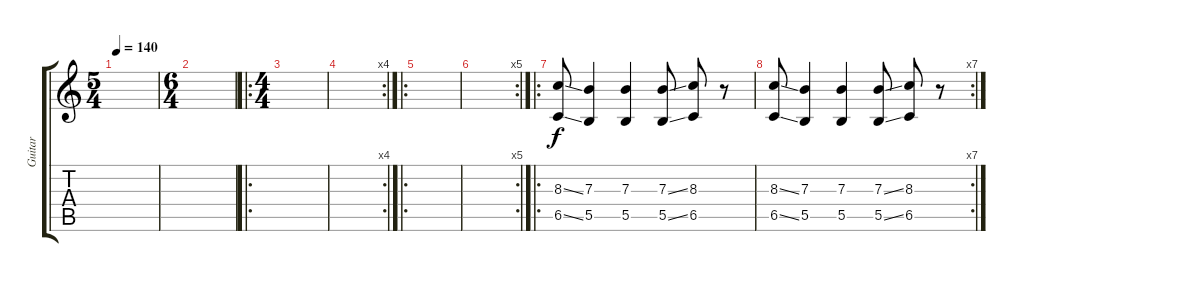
\track ("Guitar " "Guitar ") {instrument distortionguitar}
\staff {score tabs}
\tuning (Db4 Ab3 E3 B2 Gb2 B1) {hide}
\ts (5 4)
\tempo 140
\clef g2
\ks c
|
\ts (6 4)
|
\ro
\ts (4 4)
|
\rc 4
|
\ro
|
\rc 5
|
\ro
(8.3{ss} 6.5{ss}).8 (7.3 5.5).4 (7.3 5.5).4 (7.3{ss} 5.5{ss}).8 (8.3 6.5).8 r.8 |
\rc 7
(8.3{ss} 6.5{ss}).8 (7.3 5.5).4 (7.3 5.5).4 (7.3{ss} 5.5{ss}).8 (8.3 6.5).8 r.8
